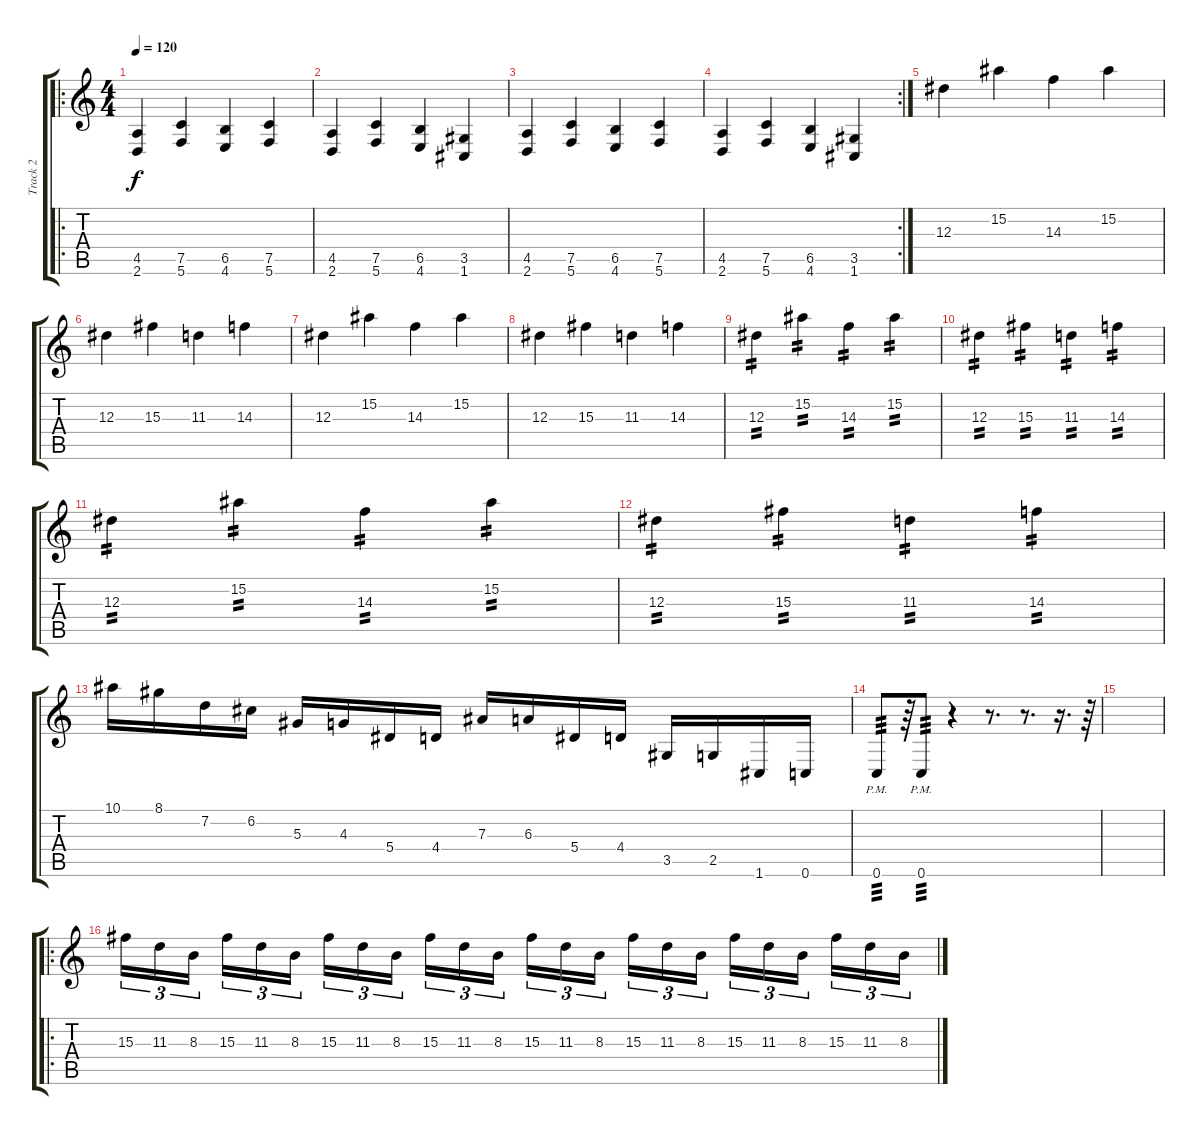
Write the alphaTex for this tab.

\track ("Track 2" "Track 2") {instrument distortionguitar}
\staff {score tabs}
\tuning (C4 G3 Eb3 Bb2 F2 C2) {hide}
\ro
\ts (4 4)
\tempo 120
\clef g2
\ks c
(4.5 2.6).4{dy f} (7.5 5.6).4 (6.5 4.6).4 (7.5 5.6).4 |
(4.5 2.6).4 (7.5 5.6).4 (6.5 4.6).4 (3.5 1.6).4 |
(4.5 2.6).4 (7.5 5.6).4 (6.5 4.6).4 (7.5 5.6).4 |
\rc 2
(4.5 2.6).4 (7.5 5.6).4 (6.5 4.6).4 (3.5 1.6).4 |
12.3.4 15.2.4 14.3.4 15.2.4 |
12.3.4 15.3.4 11.3.4 14.3.4 |
12.3.4 15.2.4 14.3.4 15.2.4 |
12.3.4 15.3.4 11.3.4 14.3.4 |
12.3.4{tp 2} 15.2.4{tp 2} 14.3.4{tp 2} 15.2.4{tp 2} |
12.3.4{tp 2} 15.3.4{tp 2} 11.3.4{tp 2} 14.3.4{tp 2} |
12.3.4{tp 2} 15.2.4{tp 2} 14.3.4{tp 2} 15.2.4{tp 2} |
12.3.4{tp 2} 15.3.4{tp 2} 11.3.4{tp 2} 14.3.4{tp 2} |
10.1.16 8.1.16 7.2.16 6.2.16 5.3.16 4.3.16 5.4.16 4.4.16 7.3.16 6.3.16 5.4.16 4.4.16 3.5.16 2.5.16 1.6.16 0.6.16 |
0.6{pm}.8{tp 3} r.64 0.6{pm}.8{tp 3} r.4 r.8{d} r.8{d} r.16{d} r.64 |
|
\ro
15.3.16{tu (3 2)} 11.3.16{tu (3 2)} 8.3.16{tu (3 2) beam splitsecondary} 15.3.16{tu (3 2)} 11.3.16{tu (3 2)} 8.3.16{tu (3 2)} 15.3.16{tu (3 2)} 11.3.16{tu (3 2)} 8.3.16{tu (3 2) beam splitsecondary} 15.3.16{tu (3 2)} 11.3.16{tu (3 2)} 8.3.16{tu (3 2)} 15.3.16{tu (3 2)} 11.3.16{tu (3 2)} 8.3.16{tu (3 2) beam splitsecondary} 15.3.16{tu (3 2)} 11.3.16{tu (3 2)} 8.3.16{tu (3 2)} 15.3.16{tu (3 2)} 11.3.16{tu (3 2)} 8.3.16{tu (3 2) beam splitsecondary} 15.3.16{tu (3 2)} 11.3.16{tu (3 2)} 8.3.16{tu (3 2)}
